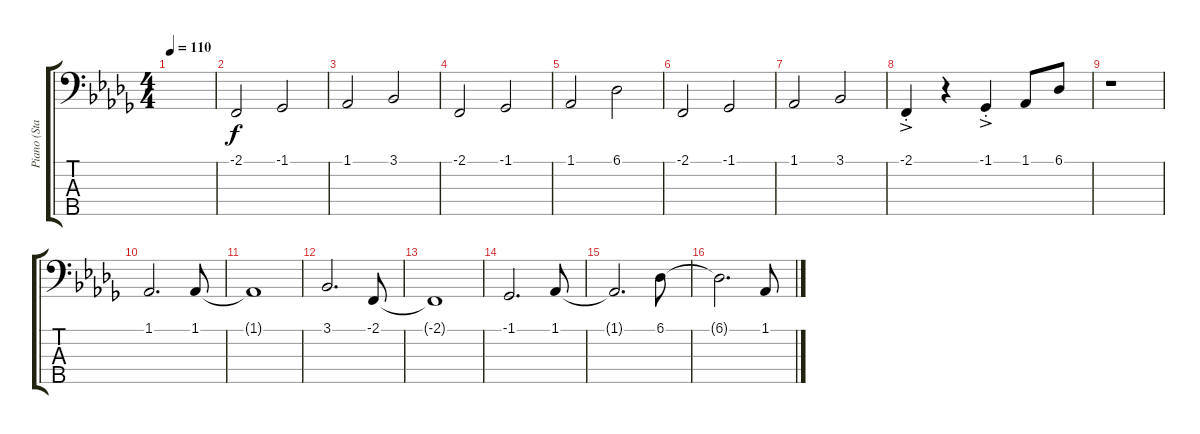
\track ("Piano (Staff 2)" "Piano (Sta") {instrument acousticgrandpiano}
\staff {score tabs}
\tuning (G2 D2 A1 E1 B0) {hide}
\ts (4 4)
\tempo 110
\clef f4
\ks db
|
\section ("" "")
-2.1.2 -1.1.2 |
1.1.2 3.1.2 |
-2.1.2 -1.1.2 |
1.1.2 6.1.2 |
-2.1.2 -1.1.2 |
1.1.2 3.1.2 |
-2.1{ac st}.4 r.4 -1.1{ac st}.4 1.1.8 6.1.8 |
r.1 |
\section ("" "")
1.1.2{d} 1.1.8 |
1.1{t}.1 |
3.1.2{d} -2.1.8 |
-2.1{t}.1 |
-1.1.2{d} 1.1.8 |
1.1{t}.2{d} 6.1.8 |
6.1{t}.2{d} 1.1.8
